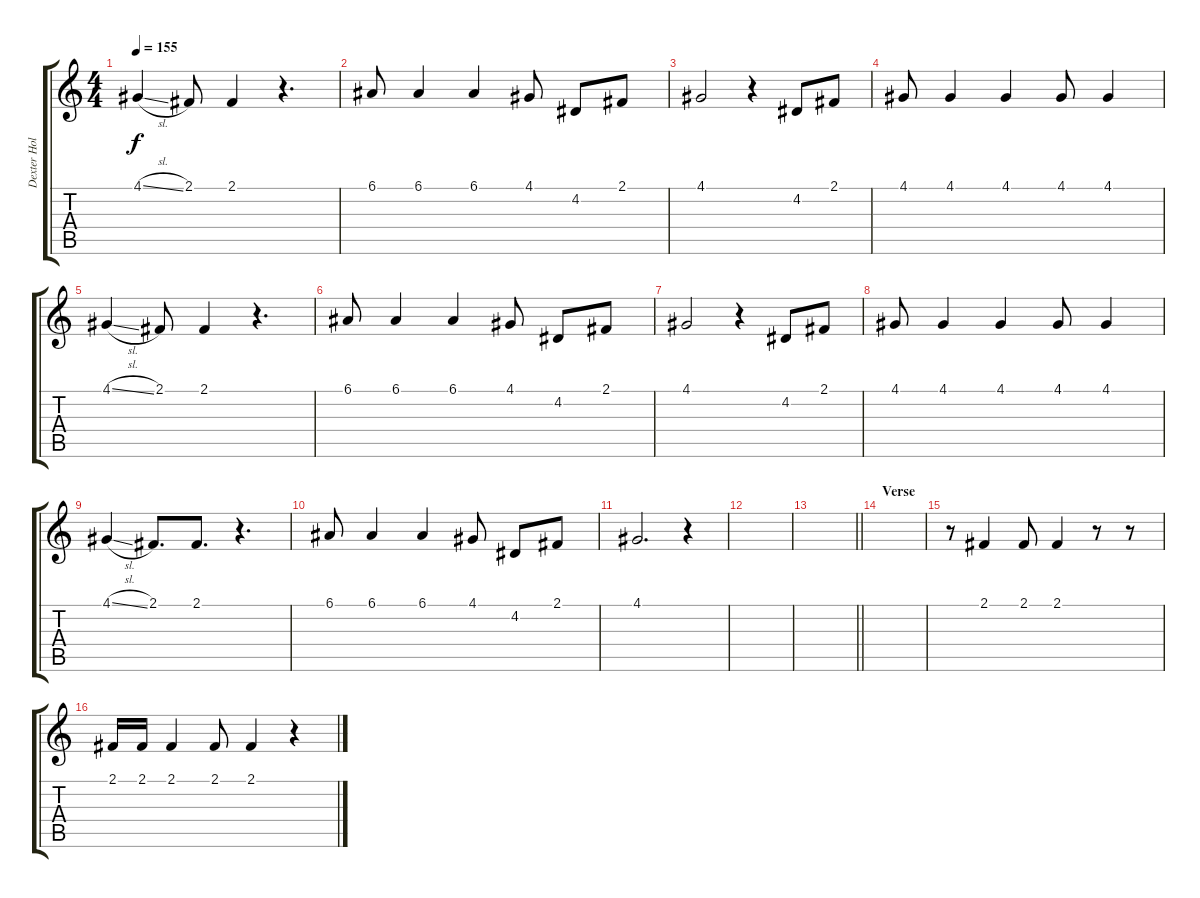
\track ("Dexter Holland - Vocals" "Dexter Hol") {instrument altosax}
\staff {score tabs}
\tuning (E4 B3 G3 D3 A2 E2) {hide}
\ts (4 4)
\tempo 155
\clef g2
\ks c
4.1{sl}.4{dy f} 2.1.8 2.1.4 r.4{d} |
6.1.8 6.1.4 6.1.4 4.1.8 4.2.8 2.1.8 |
4.1.2 r.4 4.2.8 2.1.8 |
4.1.8 4.1.4 4.1.4 4.1.8 4.1.4 |
4.1{sl}.4 2.1.8 2.1.4 r.4{d} |
6.1.8 6.1.4 6.1.4 4.1.8 4.2.8 2.1.8 |
4.1.2 r.4 4.2.8 2.1.8 |
4.1.8 4.1.4 4.1.4 4.1.8 4.1.4 |
4.1{sl}.4 2.1.8{d} 2.1.8{d} r.4{d} |
6.1.8 6.1.4 6.1.4 4.1.8 4.2.8 2.1.8 |
4.1.2{d} r.4 |
|
\barLineRight lightlight
|
\section ("" "Verse")
|
r.8 2.1.4 2.1.8 2.1.4 r.8 r.8 |
2.1.16 2.1.16 2.1.4 2.1.8 2.1.4 r.4
